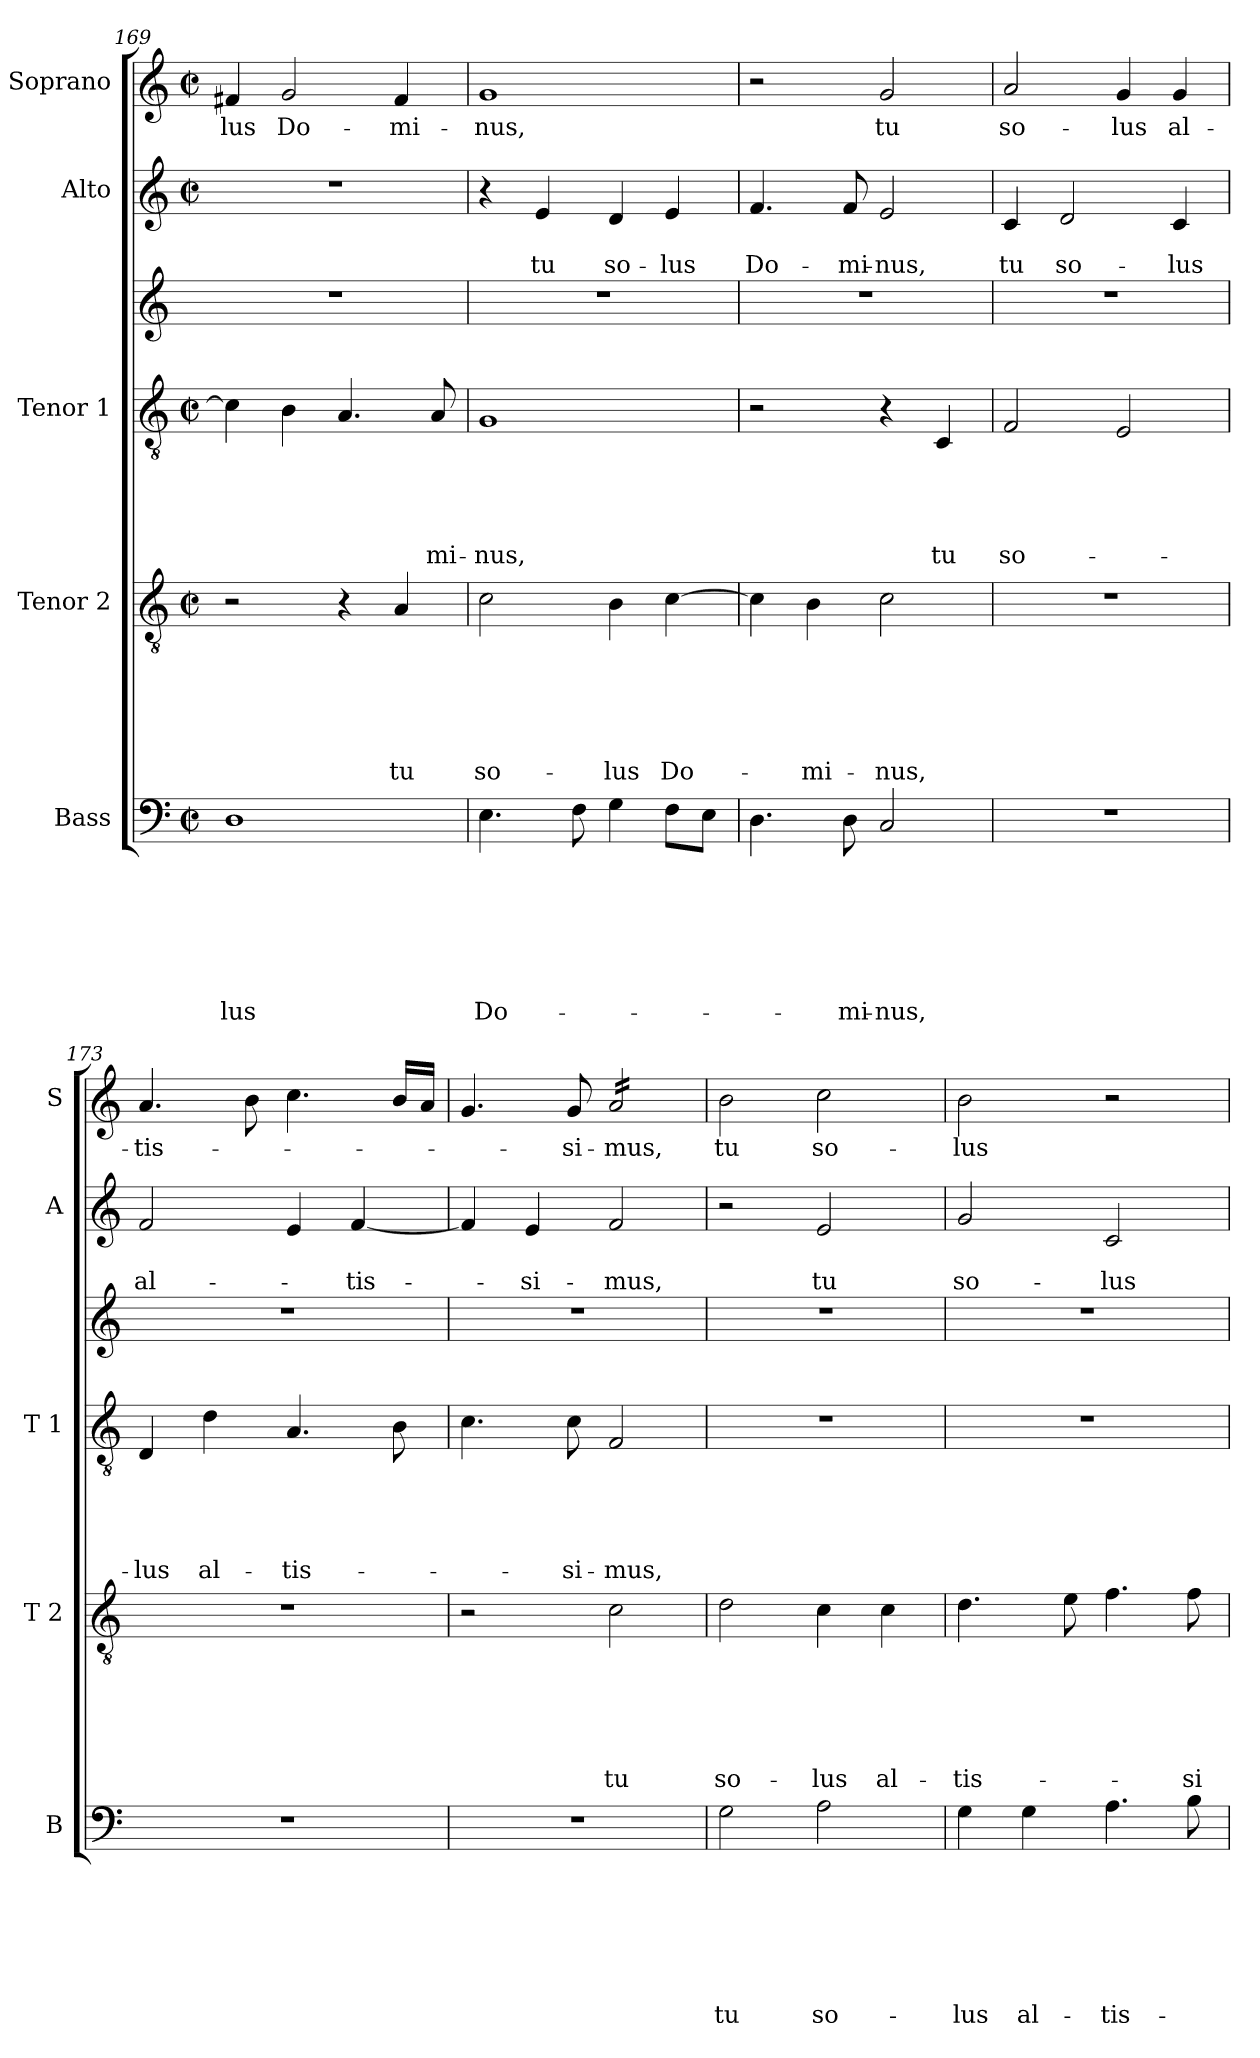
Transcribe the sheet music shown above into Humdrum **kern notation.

**kern	**text	**text	**text	**text	**text	**text	**text	**kern	**text	**text	**text	**text	**text	**text	**kern	**text	**text	**text	**text	**text	**kern	**kern	**text	**text	**kern	**text
*part6	*part6	*part6	*part6	*part6	*part6	*part6	*part6	*part5	*part5	*part5	*part5	*part5	*part5	*part5	*part4	*part4	*part4	*part4	*part4	*part4	*part3	*part2	*part2	*part2	*part1	*part1
*staff6	*staff6	*staff6	*staff6	*staff6	*staff6	*staff6	*staff6	*staff5	*staff5	*staff5	*staff5	*staff5	*staff5	*staff5	*staff4	*staff4	*staff4	*staff4	*staff4	*staff4	*staff3	*staff2	*staff2	*staff2	*staff1	*staff1
*I"Bass	*	*	*	*	*	*	*	*I"Tenor 2	*	*	*	*	*	*	*I"Tenor 1	*	*	*	*	*	*	*I"Alto	*	*	*I"Soprano	*
*I'B	*	*	*	*	*	*	*	*I'T 2	*	*	*	*	*	*	*I'T 1	*	*	*	*	*	*	*I'A	*	*	*I'S	*
!!LO:LB:g=z
*clefF4	*	*	*	*	*	*	*	*clefGv2	*	*	*	*	*	*	*clefGv2	*	*	*	*	*	*clefG2	*clefG2	*	*	*clefG2	*
*k[]	*	*	*	*	*	*	*	*k[]	*	*	*	*	*	*	*k[]	*	*	*	*	*	*k[]	*k[]	*	*	*k[]	*
*C:	*	*	*	*	*	*	*	*C:	*	*	*	*	*	*	*C:	*	*	*	*	*	*C:	*C:	*	*	*C:	*
*M2/2	*	*	*	*	*	*	*	*M2/2	*	*	*	*	*	*	*M2/2	*	*	*	*	*	*	*M2/2	*	*	*M2/2	*
*met(c|)	*	*	*	*	*	*	*	*met(c|)	*	*	*	*	*	*	*met(c|)	*	*	*	*	*	*	*met(c|)	*	*	*met(c|)	*
=169	=169	=169	=169	=169	=169	=169	=169	=169	=169	=169	=169	=169	=169	=169	=169	=169	=169	=169	=169	=169	=169	=169	=169	=169	=169	=169
!	!	!	!	!	!	!	!LO:LY:b	!	!	!	!	!	!	!	!	!	!	!	!	!	!	!	!	!	!	!LO:LY:b
1D	.	.	.	.	.	.	-lus	2r	.	.	.	.	.	.	4c\]	.	.	.	.	.	1r	1r	.	.	4f#X/	-lus
!	!	!	!	!	!	!	!	!	!	!	!	!	!	!	!	!	!	!	!	!	!	!	!	!	!	!LO:LY:b
.	.	.	.	.	.	.	.	.	.	.	.	.	.	.	4B\	.	.	.	.	.	.	.	.	.	2g/	Do-
.	.	.	.	.	.	.	.	4r	.	.	.	.	.	.	4.A/	.	.	.	.	.	.	.	.	.	.	.
!	!	!	!	!	!	!	!	!	!	!	!	!	!	!LO:LY:b	!	!	!	!	!	!	!	!	!	!	!	!LO:LY:b
.	.	.	.	.	.	.	.	4A/	.	.	.	.	.	tu	.	.	.	.	.	.	.	.	.	.	4f#/	-mi-
!	!	!	!	!	!	!	!	!	!	!	!	!	!	!	!	!	!	!	!	!LO:LY:b	!	!	!	!	!	!
.	.	.	.	.	.	.	.	.	.	.	.	.	.	.	8A/	.	.	.	.	-mi-	.	.	.	.	.	.
=170	=170	=170	=170	=170	=170	=170	=170	=170	=170	=170	=170	=170	=170	=170	=170	=170	=170	=170	=170	=170	=170	=170	=170	=170	=170	=170
!	!	!	!	!	!	!	!LO:LY:b	!	!	!	!	!	!	!LO:LY:b	!	!	!	!	!	!LO:LY:b	!	!	!	!	!	!LO:LY:b
4.E\	.	.	.	.	.	.	Do-	2c\	.	.	.	.	.	so-	1G	.	.	.	.	-nus,	1r	4r	.	.	1g	-nus,
!	!	!	!	!	!	!	!	!	!	!	!	!	!	!	!	!	!	!	!	!	!	!	!	!LO:LY:b	!	!
.	.	.	.	.	.	.	.	.	.	.	.	.	.	.	.	.	.	.	.	.	.	4e/	.	tu	.	.
8F\	.	.	.	.	.	.	.	.	.	.	.	.	.	.	.	.	.	.	.	.	.	.	.	.	.	.
!	!	!	!	!	!	!	!	!	!	!	!	!	!	!LO:LY:b	!	!	!	!	!	!	!	!	!	!LO:LY:b	!	!
4G\	.	.	.	.	.	.	.	4B\	.	.	.	.	.	-lus	.	.	.	.	.	.	.	4d/	.	so-	.	.
!	!	!	!	!	!	!	!	!	!	!	!	!	!	!LO:LY:b	!	!	!	!	!	!	!	!	!	!LO:LY:b	!	!
8F\L	.	.	.	.	.	.	.	[>4c\	.	.	.	.	.	Do-	.	.	.	.	.	.	.	4e/	.	-lus	.	.
8E\J	.	.	.	.	.	.	.	.	.	.	.	.	.	.	.	.	.	.	.	.	.	.	.	.	.	.
=171	=171	=171	=171	=171	=171	=171	=171	=171	=171	=171	=171	=171	=171	=171	=171	=171	=171	=171	=171	=171	=171	=171	=171	=171	=171	=171
!	!	!	!	!	!	!	!	!	!	!	!	!	!	!	!	!	!	!	!	!	!	!	!	!LO:LY:b	!	!
4.D\	.	.	.	.	.	.	.	4c\]	.	.	.	.	.	.	2r	.	.	.	.	.	1r	4.f/	.	Do-	2r	.
!	!	!	!	!	!	!	!	!	!	!	!	!	!	!LO:LY:b	!	!	!	!	!	!	!	!	!	!	!	!
.	.	.	.	.	.	.	.	4B\	.	.	.	.	.	-mi-	.	.	.	.	.	.	.	.	.	.	.	.
!	!	!	!	!	!	!	!LO:LY:b	!	!	!	!	!	!	!	!	!	!	!	!	!	!	!	!	!LO:LY:b	!	!
8D\	.	.	.	.	.	.	-mi-	.	.	.	.	.	.	.	.	.	.	.	.	.	.	8f/	.	-mi-	.	.
!	!	!	!	!	!	!	!LO:LY:b	!	!	!	!	!	!	!LO:LY:b	!	!	!	!	!	!	!	!	!	!LO:LY:b	!	!LO:LY:b
2C/	.	.	.	.	.	.	-nus,	2c\	.	.	.	.	.	-nus,	4r	.	.	.	.	.	.	2e/	.	-nus,	2g/	tu
!	!	!	!	!	!	!	!	!	!	!	!	!	!	!	!	!	!	!	!	!LO:LY:b	!	!	!	!	!	!
.	.	.	.	.	.	.	.	.	.	.	.	.	.	.	4C/	.	.	.	.	tu	.	.	.	.	.	.
=172	=172	=172	=172	=172	=172	=172	=172	=172	=172	=172	=172	=172	=172	=172	=172	=172	=172	=172	=172	=172	=172	=172	=172	=172	=172	=172
!	!	!	!	!	!	!	!	!	!	!	!	!	!	!	!	!	!	!	!	!LO:LY:b	!	!	!	!LO:LY:b	!	!LO:LY:b
1r	.	.	.	.	.	.	.	1r	.	.	.	.	.	.	2F/	.	.	.	.	so-	1r	4c/	.	tu	2a/	so-
!	!	!	!	!	!	!	!	!	!	!	!	!	!	!	!	!	!	!	!	!	!	!	!	!LO:LY:b	!	!
.	.	.	.	.	.	.	.	.	.	.	.	.	.	.	.	.	.	.	.	.	.	2d/	.	so-	.	.
!	!	!	!	!	!	!	!	!	!	!	!	!	!	!	!	!	!	!	!	!	!	!	!	!	!	!LO:LY:b
.	.	.	.	.	.	.	.	.	.	.	.	.	.	.	2E/	.	.	.	.	.	.	.	.	.	4g/	-lus
!	!	!	!	!	!	!	!	!	!	!	!	!	!	!	!	!	!	!	!	!	!	!	!	!LO:LY:b	!	!LO:LY:b
.	.	.	.	.	.	.	.	.	.	.	.	.	.	.	.	.	.	.	.	.	.	4c/	.	-lus	4g/	al-
=173	=173	=173	=173	=173	=173	=173	=173	=173	=173	=173	=173	=173	=173	=173	=173	=173	=173	=173	=173	=173	=173	=173	=173	=173	=173	=173
!	!	!	!	!	!	!	!	!	!	!	!	!	!	!	!	!	!	!	!	!LO:LY:b	!	!	!	!LO:LY:b	!	!LO:LY:b
1r	.	.	.	.	.	.	.	1r	.	.	.	.	.	.	4D/	.	.	.	.	-lus	1r	2f/	.	al-	4.a/	-tis-
!	!	!	!	!	!	!	!	!	!	!	!	!	!	!	!	!	!	!	!	!LO:LY:b	!	!	!	!	!	!
.	.	.	.	.	.	.	.	.	.	.	.	.	.	.	4d\	.	.	.	.	al-	.	.	.	.	.	.
.	.	.	.	.	.	.	.	.	.	.	.	.	.	.	.	.	.	.	.	.	.	.	.	.	8b\	.
!	!	!	!	!	!	!	!	!	!	!	!	!	!	!	!	!	!	!	!	!LO:LY:b	!	!	!	!	!	!
.	.	.	.	.	.	.	.	.	.	.	.	.	.	.	4.A/	.	.	.	.	-tis-	.	4e/	.	.	4.cc\	.
!	!	!	!	!	!	!	!	!	!	!	!	!	!	!	!	!	!	!	!	!	!	!	!	!LO:LY:b	!	!
.	.	.	.	.	.	.	.	.	.	.	.	.	.	.	.	.	.	.	.	.	.	[<4f/	.	-tis-	.	.
.	.	.	.	.	.	.	.	.	.	.	.	.	.	.	8B\	.	.	.	.	.	.	.	.	.	16b/LL	.
.	.	.	.	.	.	.	.	.	.	.	.	.	.	.	.	.	.	.	.	.	.	.	.	.	16a/JJ	.
=174	=174	=174	=174	=174	=174	=174	=174	=174	=174	=174	=174	=174	=174	=174	=174	=174	=174	=174	=174	=174	=174	=174	=174	=174	=174	=174
1r	.	.	.	.	.	.	.	2r	.	.	.	.	.	.	4.c\	.	.	.	.	.	1r	4f/]	.	.	4.g/	.
!	!	!	!	!	!	!	!	!	!	!	!	!	!	!	!	!	!	!	!	!	!	!	!	!LO:LY:b	!	!
.	.	.	.	.	.	.	.	.	.	.	.	.	.	.	.	.	.	.	.	.	.	4e/	.	-si-	.	.
!	!	!	!	!	!	!	!	!	!	!	!	!	!	!	!	!	!	!	!	!LO:LY:b	!	!	!	!	!	!LO:LY:b
.	.	.	.	.	.	.	.	.	.	.	.	.	.	.	8c\	.	.	.	.	-si-	.	.	.	.	8g/	-si-
!	!	!	!	!	!	!	!	!	!	!	!	!	!	!LO:LY:b	!	!	!	!	!	!LO:LY:b:rj	!	!	!	!LO:LY:b	!	!LO:LY:b:rj
*	*	*	*	*	*	*	*	*	*	*	*	*	*	*	*	*	*	*	*	*	*	*	*	*	*tremolo	*
.	.	.	.	.	.	.	.	2c\	.	.	.	.	.	tu	2F/	.	.	.	.	-mus,	.	2f/	.	-mus,	16a/LL	-mus,
.	.	.	.	.	.	.	.	.	.	.	.	.	.	.	.	.	.	.	.	.	.	.	.	.	16a/	.
.	.	.	.	.	.	.	.	.	.	.	.	.	.	.	.	.	.	.	.	.	.	.	.	.	16a/	.
.	.	.	.	.	.	.	.	.	.	.	.	.	.	.	.	.	.	.	.	.	.	.	.	.	16a/	.
.	.	.	.	.	.	.	.	.	.	.	.	.	.	.	.	.	.	.	.	.	.	.	.	.	16a/	.
.	.	.	.	.	.	.	.	.	.	.	.	.	.	.	.	.	.	.	.	.	.	.	.	.	16a/	.
.	.	.	.	.	.	.	.	.	.	.	.	.	.	.	.	.	.	.	.	.	.	.	.	.	16a/	.
.	.	.	.	.	.	.	.	.	.	.	.	.	.	.	.	.	.	.	.	.	.	.	.	.	16a/JJ	.
*	*	*	*	*	*	*	*	*	*	*	*	*	*	*	*	*	*	*	*	*	*	*	*	*	*Xtremolo	*
!!LO:LB:g=z
=175	=175	=175	=175	=175	=175	=175	=175	=175	=175	=175	=175	=175	=175	=175	=175	=175	=175	=175	=175	=175	=175	=175	=175	=175	=175	=175
!	!	!	!	!	!	!	!LO:LY:b	!	!	!	!	!	!	!LO:LY:b	!	!	!	!	!	!	!	!	!	!	!	!LO:LY:b
2G\	.	.	.	.	.	.	tu	2d\	.	.	.	.	.	so-	1r	.	.	.	.	.	1r	2r	.	.	2b\	tu
!	!	!	!	!	!	!	!LO:LY:b	!	!	!	!	!	!	!LO:LY:b	!	!	!	!	!	!	!	!	!	!LO:LY:b	!	!LO:LY:b
2A\	.	.	.	.	.	.	so-	4c\	.	.	.	.	.	-lus	.	.	.	.	.	.	.	2e/	.	tu	2cc\	so-
!	!	!	!	!	!	!	!	!	!	!	!	!	!	!LO:LY:b	!	!	!	!	!	!	!	!	!	!	!	!
.	.	.	.	.	.	.	.	4c\	.	.	.	.	.	al-	.	.	.	.	.	.	.	.	.	.	.	.
=176	=176	=176	=176	=176	=176	=176	=176	=176	=176	=176	=176	=176	=176	=176	=176	=176	=176	=176	=176	=176	=176	=176	=176	=176	=176	=176
!	!	!	!	!	!	!	!LO:LY:b	!	!	!	!	!	!	!LO:LY:b	!	!	!	!	!	!	!	!	!	!LO:LY:b	!	!LO:LY:b
4G\	.	.	.	.	.	.	-lus	4.d\	.	.	.	.	.	-tis-	1r	.	.	.	.	.	1r	2g/	.	so-	2b\	-lus
!	!	!	!	!	!	!	!LO:LY:b	!	!	!	!	!	!	!	!	!	!	!	!	!	!	!	!	!	!	!
4G\	.	.	.	.	.	.	al-	.	.	.	.	.	.	.	.	.	.	.	.	.	.	.	.	.	.	.
.	.	.	.	.	.	.	.	8e\	.	.	.	.	.	.	.	.	.	.	.	.	.	.	.	.	.	.
!	!	!	!	!	!	!	!LO:LY:b	!	!	!	!	!	!	!	!	!	!	!	!	!	!	!	!	!LO:LY:b	!	!
4.A\	.	.	.	.	.	.	-tis-	4.f\	.	.	.	.	.	.	.	.	.	.	.	.	.	2c/	.	-lus	2r	.
!	!	!	!	!	!	!	!	!	!	!	!	!	!	!LO:LY:b	!	!	!	!	!	!	!	!	!	!	!	!
8B\	.	.	.	.	.	.	.	8f\	.	.	.	.	.	-si-	.	.	.	.	.	.	.	.	.	.	.	.
=	=	=	=	=	=	=	=	=	=	=	=	=	=	=	=	=	=	=	=	=	=	=	=	=	=	=
*-	*-	*-	*-	*-	*-	*-	*-	*-	*-	*-	*-	*-	*-	*-	*-	*-	*-	*-	*-	*-	*-	*-	*-	*-	*-	*-
